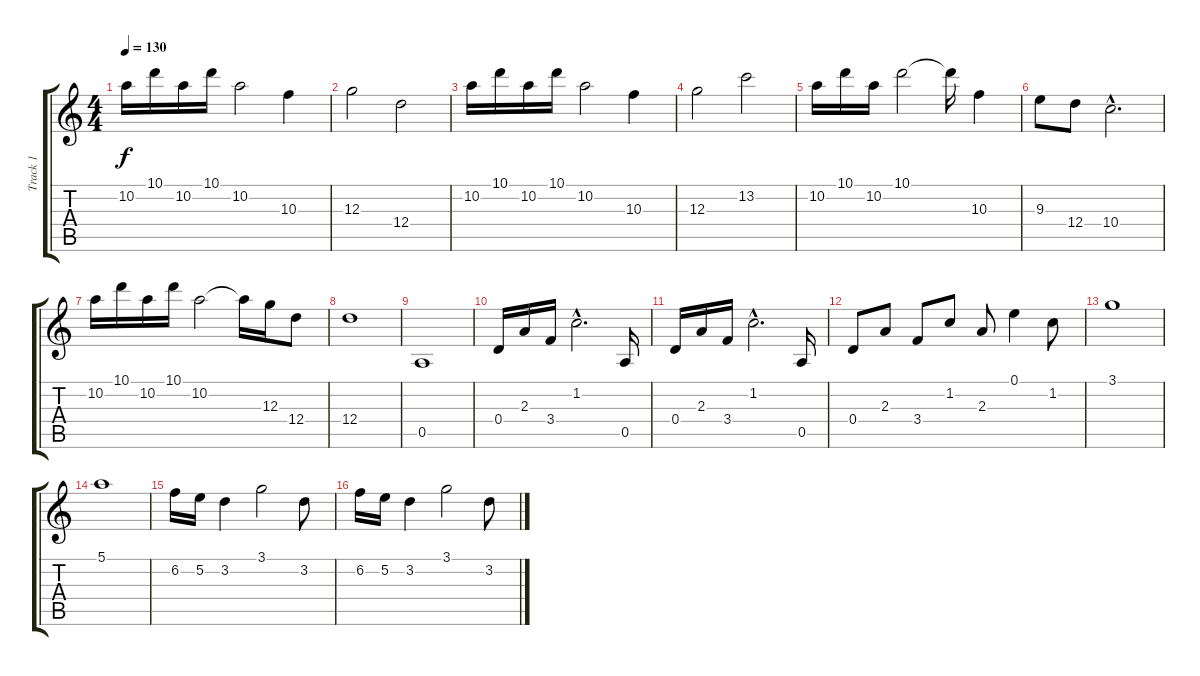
\track ("Track 1" "Track 1") {instrument distortionguitar}
\staff {score tabs}
\tuning (E4 B3 G3 D3 A2 E2) {hide}
\ts (4 4)
\tempo 130
\clef g2
\ks c
10.2.16{dy f instrument distortionguitar} 10.1.16 10.2.16 10.1.16 10.2.2 10.3.4 |
12.3.2 12.4.2 |
10.2.16 10.1.16 10.2.16 10.1.16 10.2.2 10.3.4 |
12.3.2 13.2.2 |
10.2.16 10.1.16 10.2.16 10.1.2 10.1{t}.16 10.3.4 |
9.3.8 12.4.8 10.4{hac}.2{d} |
10.2.16 10.1.16 10.2.16 10.1.16 10.2.2 10.2{t}.16 12.3.16 12.4.8 |
12.4.1 |
0.5.1 |
0.4.16 2.3.16 3.4.16 1.2{hac}.2{d} 0.5.16 |
0.4.16 2.3.16 3.4.16 1.2{hac}.2{d} 0.5.16 |
0.4.8 2.3.8 3.4.8 1.2.8 2.3.8 0.1.4 1.2.8 |
3.1.1 |
5.1.1 |
6.2.16 5.2.16 3.2.4 3.1.2 3.2.8 |
6.2.16 5.2.16 3.2.4 3.1.2 3.2.8
